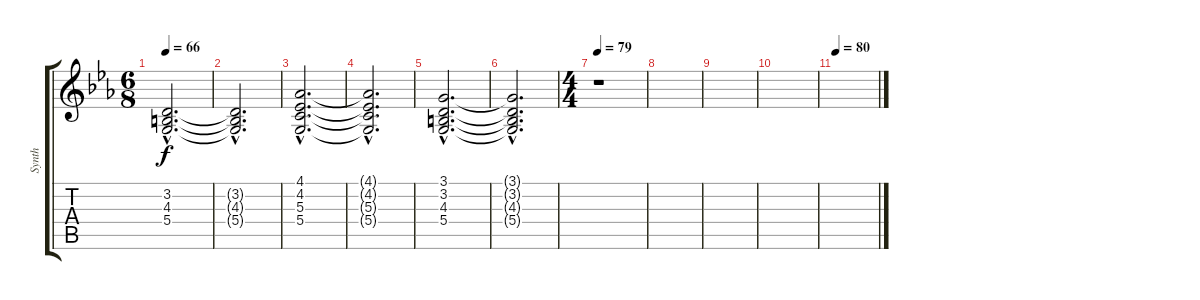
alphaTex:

\track ("Synth" "Synth") {instrument pad4choir}
\staff {score tabs}
\tuning (E4 B3 G3 D3 A2 E2) {hide}
\ts (6 8)
\tempo 66
\clef g2
\ks cminor
(3.2{hac} 4.3{hac} 5.4{hac}).2{d dy f} |
(3.2{hac t} 4.3{hac t} 5.4{hac t}).2{d} |
(4.1{hac} 4.2{hac} 5.3{hac} 5.4{hac}).2{d} |
(4.1{hac t} 4.2{hac t} 5.3{hac t} 5.4{hac t}).2{d} |
(3.1{hac} 3.2{hac} 4.3{hac} 5.4{hac}).2{d} |
(3.1{hac t} 3.2{hac t} 4.3{hac t} 5.4{hac t}).2{d} |
\ts (4 4)
\tempo 79
r.1 |
|
|
|
\tempo 80
